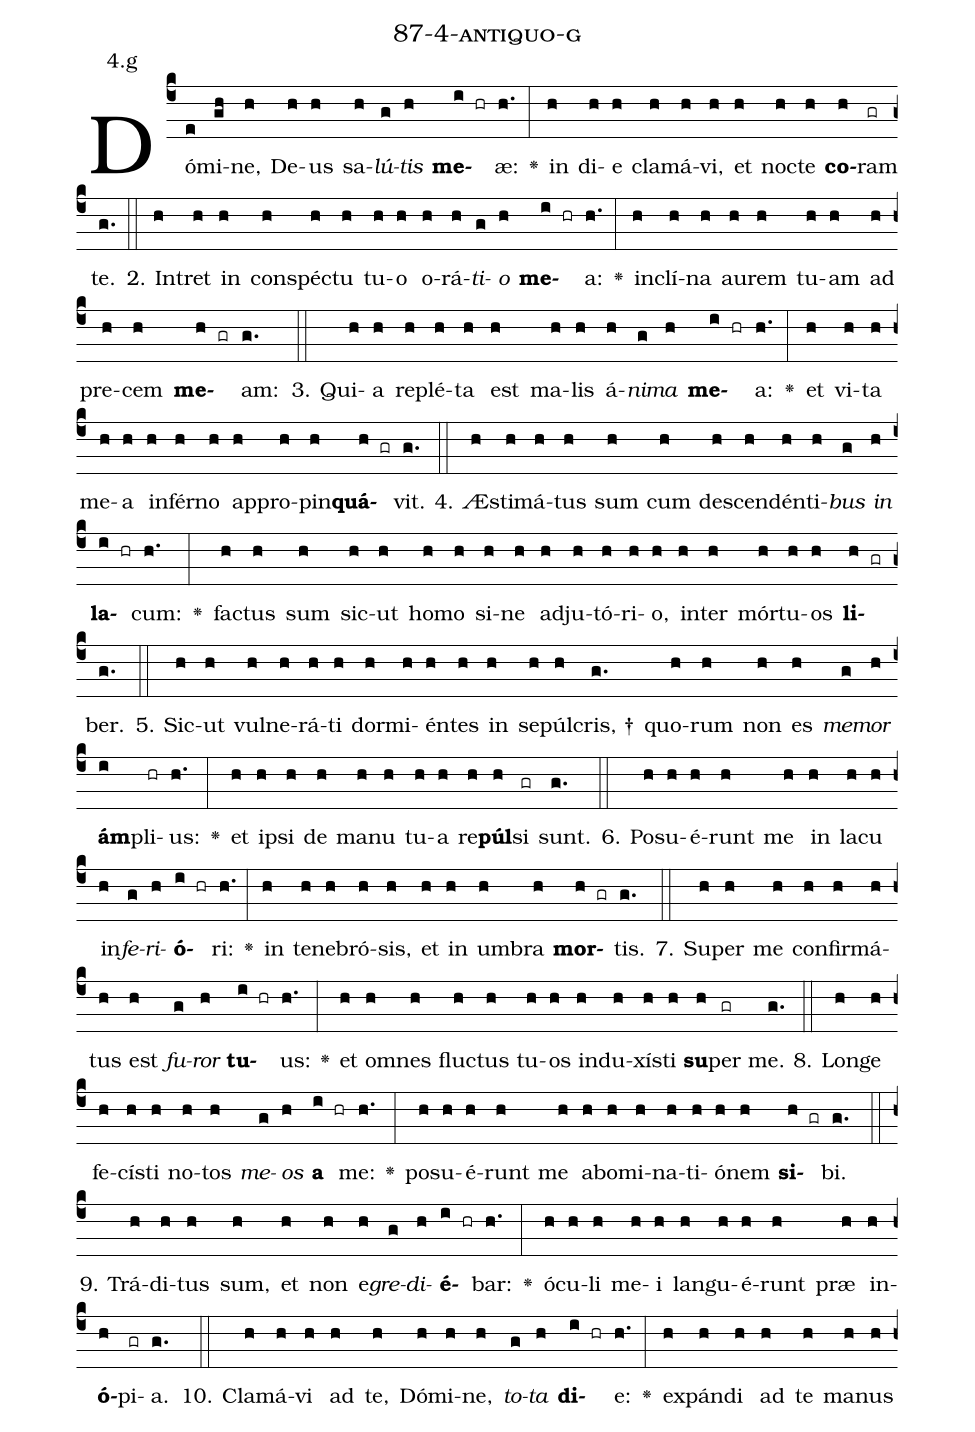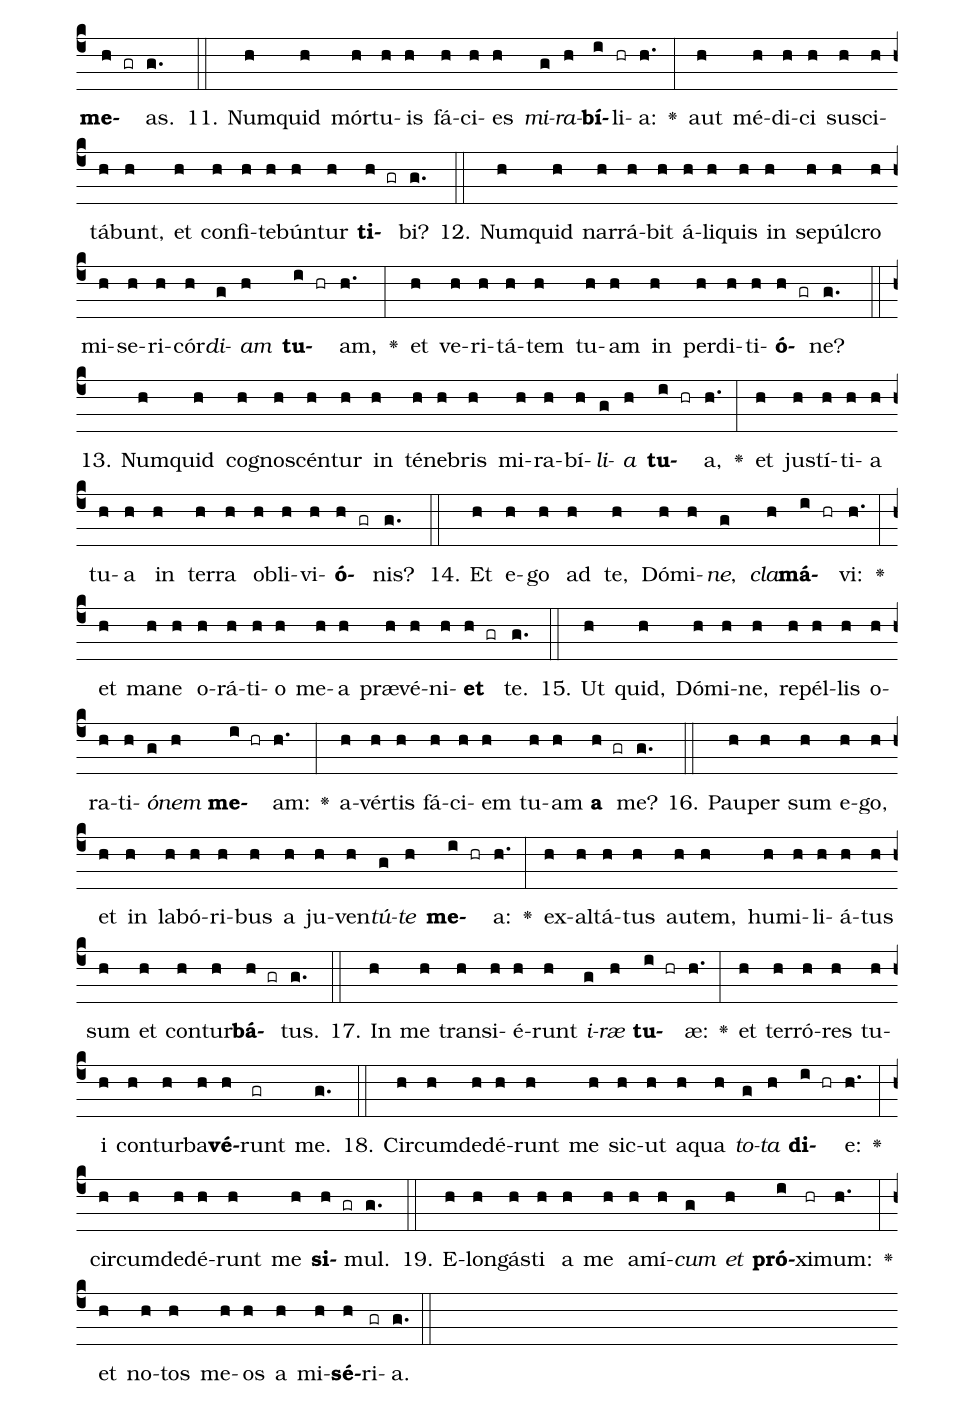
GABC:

name: 87-4-antiquo-g;
annotation: 4.g;
%%
(c4)Dó(e)mi(gh)ne,(h) De(h)us(h) sa(h)<i>lú</i>(g)<i>tis</i>(h) <b>me</b>(i hr)æ:(h.) <v>\greheightstar</v>(:) in(h) di(h)e(h) cla(h)má(h)vi,(h) et(h) noc(h)te(h) <b>co</b>(h)ram(gr) te.(g.) (::)
2. In(h)tret(h) in(h) con(h)spéc(h)tu(h) tu(h)o(h) o(h)rá(h)<i>ti</i>(g)<i>o</i>(h) <b>me</b>(i hr)a:(h.) <v>\greheightstar</v>(:) in(h)clí(h)na(h) au(h)rem(h) tu(h)am(h) ad(h) pre(h)cem(h) <b>me</b>(h gr)am:(g.) (::)
3. Qui(h)a(h) re(h)plé(h)ta(h) est(h) ma(h)lis(h) á(h)<i>ni</i>(g)<i>ma</i>(h) <b>me</b>(i hr)a:(h.) <v>\greheightstar</v>(:) et(h) vi(h)ta(h) me(h)a(h) in(h)fér(h)no(h) ap(h)pro(h)pin(h)<b>quá</b>(h gr)vit.(g.) (::)
4. Æs(h)ti(h)má(h)tus(h) sum(h) cum(h) de(h)scen(h)dén(h)ti(h)<i>bus</i>(g) <i>in</i>(h) <b>la</b>(i hr)cum:(h.) <v>\greheightstar</v>(:) fac(h)tus(h) sum(h) sic(h)ut(h) ho(h)mo(h) si(h)ne(h) ad(h)ju(h)tó(h)ri(h)o,(h) in(h)ter(h) mór(h)tu(h)os(h) <b>li</b>(h gr)ber.(g.) (::)
5. Sic(h)ut(h) vul(h)ne(h)rá(h)ti(h) dor(h)mi(h)én(h)tes(h) in(h) se(h)púl(h)cris, †(g.) quo(h)rum(h) non(h) es(h) <i>me</i>(g)<i>mor</i>(h) <b>ám</b>(i)pli(hr)us:(h.) <v>\greheightstar</v>(:) et(h) ip(h)si(h) de(h) ma(h)nu(h) tu(h)a(h) re(h)<b>púl</b>(h)si(gr) sunt.(g.) (::)
6. Po(h)su(h)é(h)runt(h) me(h) in(h) la(h)cu(h) in(h)<i>fe</i>(g)<i>ri</i>(h)<b>ó</b>(i hr)ri:(h.) <v>\greheightstar</v>(:) in(h) te(h)ne(h)bró(h)sis,(h) et(h) in(h) um(h)bra(h) <b>mor</b>(h gr)tis.(g.) (::)
7. Su(h)per(h) me(h) con(h)fir(h)má(h)tus(h) est(h) <i>fu</i>(g)<i>ror</i>(h) <b>tu</b>(i hr)us:(h.) <v>\greheightstar</v>(:) et(h) om(h)nes(h) fluc(h)tus(h) tu(h)os(h) in(h)du(h)xís(h)ti(h) <b>su</b>(h)per(gr) me.(g.) (::)
8. Lon(h)ge(h) fe(h)cís(h)ti(h) no(h)tos(h) <i>me</i>(g)<i>os</i>(h) <b>a</b>(i hr) me:(h.) <v>\greheightstar</v>(:) po(h)su(h)é(h)runt(h) me(h) ab(h)o(h)mi(h)na(h)ti(h)ó(h)nem(h) <b>si</b>(h gr)bi.(g.) (::)
9. Trá(h)di(h)tus(h) sum,(h) et(h) non(h) e(h)<i>gre</i>(g)<i>di</i>(h)<b>é</b>(i hr)bar:(h.) <v>\greheightstar</v>(:) ó(h)cu(h)li(h) me(h)i(h) lan(h)gu(h)é(h)runt(h) præ(h) in(h)<b>ó</b>(h)pi(gr)a.(g.) (::)
10. Cla(h)má(h)vi(h) ad(h) te,(h) Dó(h)mi(h)ne,(h) <i>to</i>(g)<i>ta</i>(h) <b>di</b>(i hr)e:(h.) <v>\greheightstar</v>(:) ex(h)pán(h)di(h) ad(h) te(h) ma(h)nus(h) <b>me</b>(h gr)as.(g.) (::)
11. Num(h)quid(h) mór(h)tu(h)is(h) fá(h)ci(h)es(h) <i>mi</i>(g)<i>ra</i>(h)<b>bí</b>(i)li(hr)a:(h.) <v>\greheightstar</v>(:) aut(h) mé(h)di(h)ci(h) su(h)sci(h)tá(h)bunt,(h) et(h) con(h)fi(h)te(h)bún(h)tur(h) <b>ti</b>(h gr)bi?(g.) (::)
12. Num(h)quid(h) nar(h)rá(h)bit(h) á(h)li(h)quis(h) in(h) se(h)púl(h)cro(h) mi(h)se(h)ri(h)cór(h)<i>di</i>(g)<i>am</i>(h) <b>tu</b>(i hr)am,(h.) <v>\greheightstar</v>(:) et(h) ve(h)ri(h)tá(h)tem(h) tu(h)am(h) in(h) per(h)di(h)ti(h)<b>ó</b>(h gr)ne?(g.) (::)
13. Num(h)quid(h) co(h)gno(h)scén(h)tur(h) in(h) té(h)ne(h)bris(h) mi(h)ra(h)bí(h)<i>li</i>(g)<i>a</i>(h) <b>tu</b>(i hr)a,(h.) <v>\greheightstar</v>(:) et(h) jus(h)tí(h)ti(h)a(h) tu(h)a(h) in(h) ter(h)ra(h) ob(h)li(h)vi(h)<b>ó</b>(h gr)nis?(g.) (::)
14. Et(h) e(h)go(h) ad(h) te,(h) Dó(h)mi(h)<i>ne</i>,(g) <i>cla</i>(h)<b>má</b>(i hr)vi:(h.) <v>\greheightstar</v>(:) et(h) ma(h)ne(h) o(h)rá(h)ti(h)o(h) me(h)a(h) præ(h)vé(h)ni(h)<b>et</b>(h gr) te.(g.) (::)
15. Ut(h) quid,(h) Dó(h)mi(h)ne,(h) re(h)pél(h)lis(h) o(h)ra(h)ti(h)<i>ó</i>(g)<i>nem</i>(h) <b>me</b>(i hr)am:(h.) <v>\greheightstar</v>(:) a(h)vér(h)tis(h) fá(h)ci(h)em(h) tu(h)am(h) <b>a</b>(h gr) me?(g.) (::)
16. Pau(h)per(h) sum(h) e(h)go,(h) et(h) in(h) la(h)bó(h)ri(h)bus(h) a(h) ju(h)ven(h)<i>tú</i>(g)<i>te</i>(h) <b>me</b>(i hr)a:(h.) <v>\greheightstar</v>(:) ex(h)al(h)tá(h)tus(h) au(h)tem,(h) hu(h)mi(h)li(h)á(h)tus(h) sum(h) et(h) con(h)tur(h)<b>bá</b>(h gr)tus.(g.) (::)
17. In(h) me(h) trans(h)i(h)é(h)runt(h) <i>i</i>(g)<i>ræ</i>(h) <b>tu</b>(i hr)æ:(h.) <v>\greheightstar</v>(:) et(h) ter(h)ró(h)res(h) tu(h)i(h) con(h)tur(h)ba(h)<b>vé</b>(h)runt(gr) me.(g.) (::)
18. Cir(h)cum(h)de(h)dé(h)runt(h) me(h) sic(h)ut(h) a(h)qua(h) <i>to</i>(g)<i>ta</i>(h) <b>di</b>(i hr)e:(h.) <v>\greheightstar</v>(:) cir(h)cum(h)de(h)dé(h)runt(h) me(h) <b>si</b>(h gr)mul.(g.) (::)
19. E(h)lon(h)gás(h)ti(h) a(h) me(h) a(h)mí(h)<i>cum</i>(g) <i>et</i>(h) <b>pró</b>(i)xi(hr)mum:(h.) <v>\greheightstar</v>(:) et(h) no(h)tos(h) me(h)os(h) a(h) mi(h)<b>sé</b>(h)ri(gr)a.(g.) (::)
